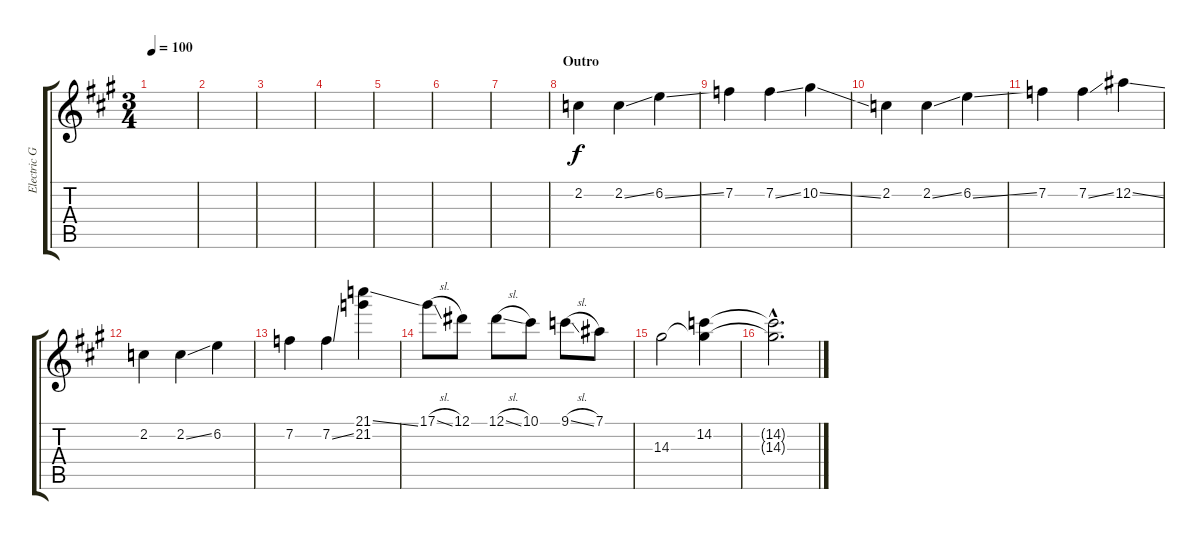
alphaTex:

\track ("Electric Guitar" "Electric G") {instrument overdrivenguitar}
\staff {score tabs}
\tuning (Eb4 Bb3 Gb3 Db3 Ab2 Eb2) {hide}
\ts (3 4)
\tempo 100
\clef g2
\ks a
|
|
|
|
|
|
|
\section ("" "Outro")
2.2.4 2.2{ss}.4 6.2{ss}.4 |
7.2.4 7.2{ss}.4 10.2{ss}.4 |
2.2.4 2.2{ss}.4 6.2{ss}.4 |
7.2.4 7.2{ss}.4 12.2{ss}.4 |
2.2.4 2.2{ss}.4 6.2.4 |
7.2.4 7.2{ss}.4 (21.1{ss} 21.2).4 |
17.1{sl}.8 12.1.8 12.1{sl}.8 10.1.8 9.1{sl}.8 7.1.8 |
14.3.2 (14.2 14.3{t}).4 |
(14.2{hac t} 14.3{hac t}).2{d}
